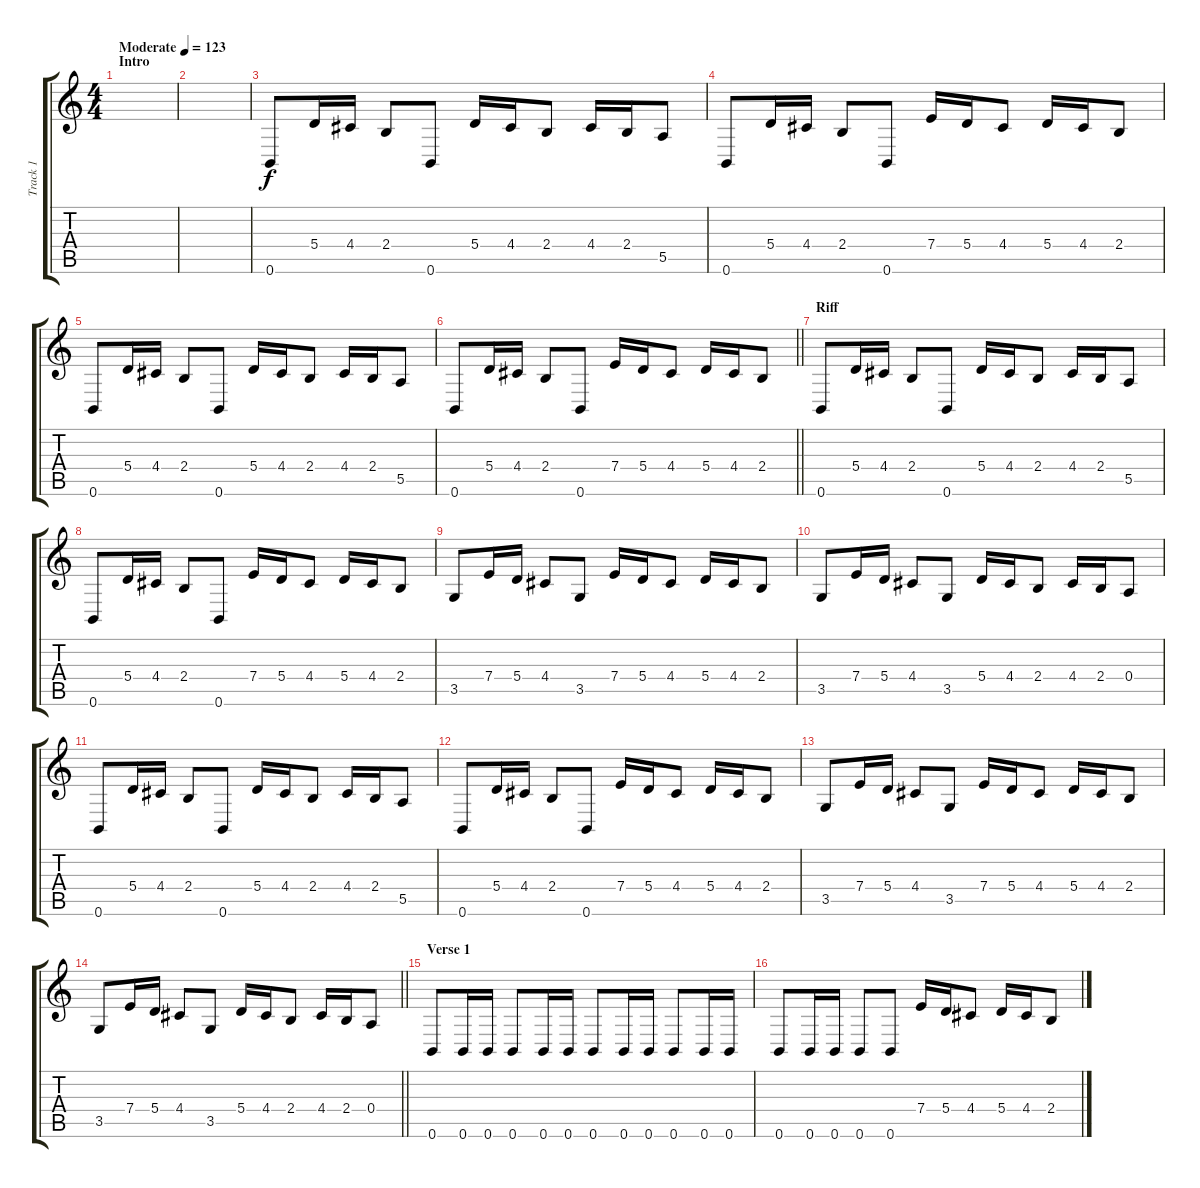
\track ("Track 1" "Track 1") {mute instrument distortionguitar}
\staff {score tabs}
\tuning (B3 Gb3 D3 A2 E2 B1) {hide}
\ts (4 4)
\section ("" "Intro")
\tempo (123 "Moderate")
\clef g2
\ks c
|
|
0.6.8 5.4.16 4.4.16 2.4.8 0.6.8 5.4.16 4.4.16 2.4.8 4.4.16 2.4.16 5.5.8 |
0.6.8 5.4.16 4.4.16 2.4.8 0.6.8 7.4.16 5.4.16 4.4.8 5.4.16 4.4.16 2.4.8 |
0.6.8 5.4.16 4.4.16 2.4.8 0.6.8 5.4.16 4.4.16 2.4.8 4.4.16 2.4.16 5.5.8 |
\barLineRight lightlight
0.6.8 5.4.16 4.4.16 2.4.8 0.6.8 7.4.16 5.4.16 4.4.8 5.4.16 4.4.16 2.4.8 |
\section ("" "Riff")
0.6.8 5.4.16 4.4.16 2.4.8 0.6.8 5.4.16 4.4.16 2.4.8 4.4.16 2.4.16 5.5.8 |
0.6.8 5.4.16 4.4.16 2.4.8 0.6.8 7.4.16 5.4.16 4.4.8 5.4.16 4.4.16 2.4.8 |
3.5.8 7.4.16 5.4.16 4.4.8 3.5.8 7.4.16 5.4.16 4.4.8 5.4.16 4.4.16 2.4.8 |
3.5.8 7.4.16 5.4.16 4.4.8 3.5.8 5.4.16 4.4.16 2.4.8 4.4.16 2.4.16 0.4.8 |
0.6.8 5.4.16 4.4.16 2.4.8 0.6.8 5.4.16 4.4.16 2.4.8 4.4.16 2.4.16 5.5.8 |
0.6.8 5.4.16 4.4.16 2.4.8 0.6.8 7.4.16 5.4.16 4.4.8 5.4.16 4.4.16 2.4.8 |
3.5.8 7.4.16 5.4.16 4.4.8 3.5.8 7.4.16 5.4.16 4.4.8 5.4.16 4.4.16 2.4.8 |
\barLineRight lightlight
3.5.8 7.4.16 5.4.16 4.4.8 3.5.8 5.4.16 4.4.16 2.4.8 4.4.16 2.4.16 0.4.8 |
\section ("" "Verse 1")
0.6.8 0.6.16 0.6.16 0.6.8 0.6.16 0.6.16 0.6.8 0.6.16 0.6.16 0.6.8 0.6.16 0.6.16 |
0.6.8 0.6.16 0.6.16 0.6.8 0.6.8 7.4.16 5.4.16 4.4.8 5.4.16 4.4.16 2.4.8
